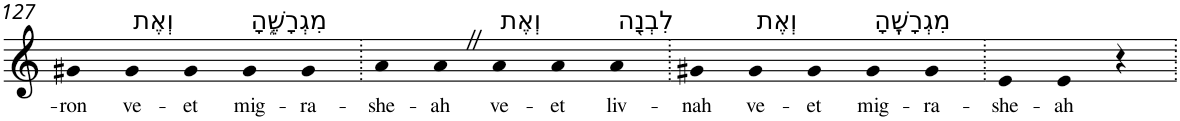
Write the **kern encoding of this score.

**kern	**text
*part1	*part1
*staff1	*staff1
*I"Piano	*
*I'Pno	*
!!LO:PB:g=z
*clefG2	*
*k[]	*
=127	=127
!	!LO:LY:b
4g#X	-ron
!LO:TX:a:t=וְאֶת	!
!	!LO:LY:b
4g#	ve-
!	!LO:LY:b
4g#	-et
!LO:TX:a:t=מִגְרָשֶׁ֑הָ	!
!	!LO:LY:b
4g#	mig-
!	!LO:LY:b
4g#	-ra-
=128.	=128.
!	!LO:LY:b
4a	-she-
!	!LO:LY:b
4aZ	-ah
!LO:TX:a:t=וְאֶת	!
!	!LO:LY:b
4a	ve-
!	!LO:LY:b
4a	-et
!LO:TX:a:t=לִבְנָ֖ה	!
!	!LO:LY:b
4a	liv-
=129.	=129.
!	!LO:LY:b
4g#X	-nah
!LO:TX:a:t=וְאֶת	!
!	!LO:LY:b
4g#	ve-
!	!LO:LY:b
4g#	-et
!LO:TX:a:t=מִגְרָשֶֽׁהָ	!
!	!LO:LY:b
4g#	mig-
!	!LO:LY:b
4g#	-ra-
=130.	=130.
!	!LO:LY:b
4e	-she-
!	!LO:LY:b
4e	-ah
4r	.
=.	=.
*-	*-
